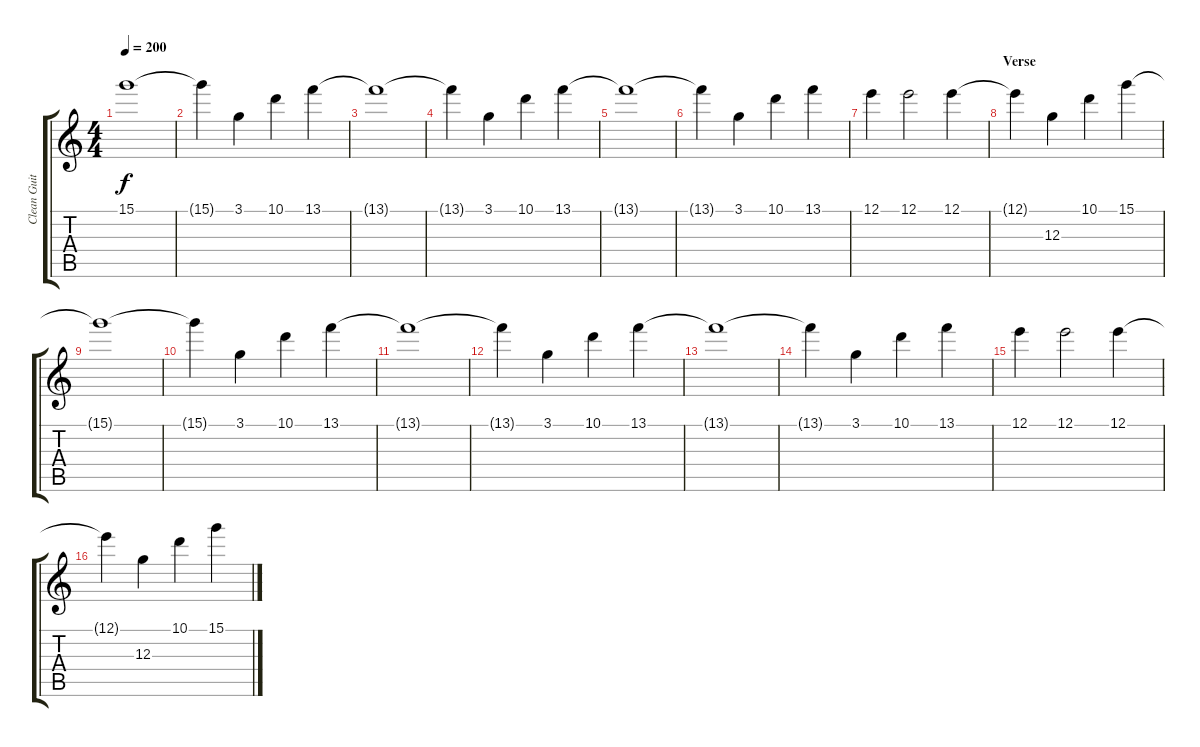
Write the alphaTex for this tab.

\track ("Clean Guitar" "Clean Guit") {instrument electricguitarclean}
\staff {score tabs}
\tuning (E4 B3 G3 D3 A2 E2) {hide}
\ts (4 4)
\tempo 200
\clef g2
\ks c
15.1{t}.1{dy f} |
15.1{t}.4 3.1.4 10.1.4 13.1.4 |
13.1{t}.1 |
13.1{t}.4 3.1.4 10.1.4 13.1.4 |
13.1{t}.1 |
13.1{t}.4 3.1.4 10.1.4 13.1.4 |
12.1.4 12.1.2 12.1.4 |
\section ("" "Verse")
12.1{t}.4 12.3.4 10.1.4 15.1.4 |
15.1{t}.1 |
15.1{t}.4 3.1.4 10.1.4 13.1.4 |
13.1{t}.1 |
13.1{t}.4 3.1.4 10.1.4 13.1.4 |
13.1{t}.1 |
13.1{t}.4 3.1.4 10.1.4 13.1.4 |
12.1.4 12.1.2 12.1.4 |
12.1{t}.4 12.3.4 10.1.4 15.1.4
